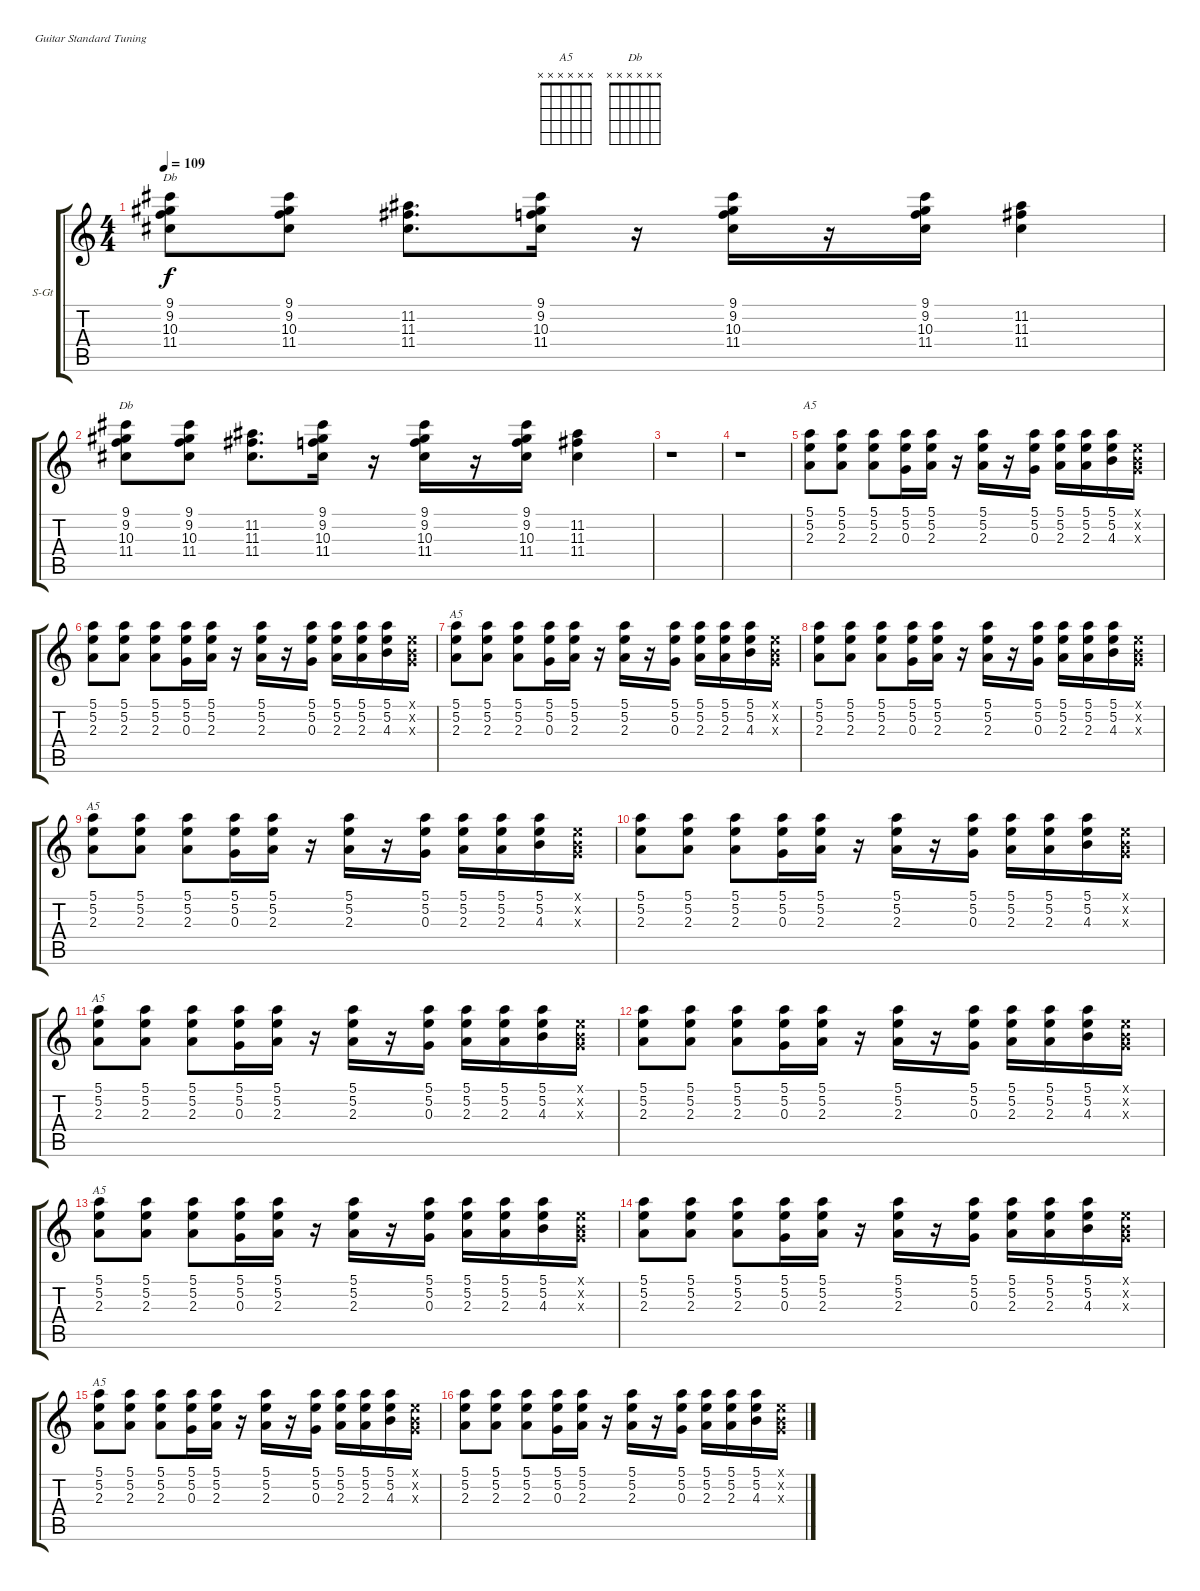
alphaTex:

\bracketExtendMode groupsimilarinstruments
\firstSystemTrackNameOrientation horizontal
\otherSystemsTrackNameOrientation horizontal
\track ("Guitar" "S-Gt") {instrument acousticgrandpiano}
\staff {score tabs}
\tuning (E4 B3 G3 D3 A2 E2)
\displaytranspose 12
\chord ("A5" x x x x x x)
\chord ("Db" x x x x x x)
\ts (4 4)
\tempo 109
\clef g2
\ks c
(9.1 9.2 10.3 11.4).8{ch "Db" dy f} (9.1 9.2 10.3 11.4).8 (11.2 11.3 11.4).8{d} (9.1 9.2 10.3 11.4).16 r.16 (9.1 9.2 10.3 11.4).16 r.16 (9.1 9.2 10.3 11.4).16 (11.2 11.3 11.4).4 |
(9.1 9.2 10.3 11.4).8{ch "Db"} (9.1 9.2 10.3 11.4).8 (11.2 11.3 11.4).8{d} (9.1 9.2 10.3 11.4).16 r.16 (9.1 9.2 10.3 11.4).16 r.16 (9.1 9.2 10.3 11.4).16 (11.2 11.3 11.4).4 |
r.1 |
r.1 |
(5.1 5.2 2.3).8{ch "A5"} (5.1 5.2 2.3).8 (5.1 5.2 2.3).8 (5.1 5.2 0.3).16 (5.1 5.2 2.3).16 r.16 (5.1 5.2 2.3).16 r.16 (5.1 5.2 0.3).16 (5.1 5.2 2.3).16 (5.1 5.2 2.3).16 (5.1 5.2 4.3).16 (0.1{x} 0.2{x} 0.3{x}).16 |
(5.1 5.2 2.3).8 (5.1 5.2 2.3).8 (5.1 5.2 2.3).8 (5.1 5.2 0.3).16 (5.1 5.2 2.3).16 r.16 (5.1 5.2 2.3).16 r.16 (5.1 5.2 0.3).16 (5.1 5.2 2.3).16 (5.1 5.2 2.3).16 (5.1 5.2 4.3).16 (0.1{x} 0.2{x} 0.3{x}).16 |
(5.1 5.2 2.3).8{ch "A5"} (5.1 5.2 2.3).8 (5.1 5.2 2.3).8 (5.1 5.2 0.3).16 (5.1 5.2 2.3).16 r.16 (5.1 5.2 2.3).16 r.16 (5.1 5.2 0.3).16 (5.1 5.2 2.3).16 (5.1 5.2 2.3).16 (5.1 5.2 4.3).16 (0.1{x} 0.2{x} 0.3{x}).16 |
(5.1 5.2 2.3).8 (5.1 5.2 2.3).8 (5.1 5.2 2.3).8 (5.1 5.2 0.3).16 (5.1 5.2 2.3).16 r.16 (5.1 5.2 2.3).16 r.16 (5.1 5.2 0.3).16 (5.1 5.2 2.3).16 (5.1 5.2 2.3).16 (5.1 5.2 4.3).16 (0.1{x} 0.2{x} 0.3{x}).16 |
(5.1 5.2 2.3).8{ch "A5"} (5.1 5.2 2.3).8 (5.1 5.2 2.3).8 (5.1 5.2 0.3).16 (5.1 5.2 2.3).16 r.16 (5.1 5.2 2.3).16 r.16 (5.1 5.2 0.3).16 (5.1 5.2 2.3).16 (5.1 5.2 2.3).16 (5.1 5.2 4.3).16 (0.1{x} 0.2{x} 0.3{x}).16 |
(5.1 5.2 2.3).8 (5.1 5.2 2.3).8 (5.1 5.2 2.3).8 (5.1 5.2 0.3).16 (5.1 5.2 2.3).16 r.16 (5.1 5.2 2.3).16 r.16 (5.1 5.2 0.3).16 (5.1 5.2 2.3).16 (5.1 5.2 2.3).16 (5.1 5.2 4.3).16 (0.1{x} 0.2{x} 0.3{x}).16 |
(5.1 5.2 2.3).8{ch "A5"} (5.1 5.2 2.3).8 (5.1 5.2 2.3).8 (5.1 5.2 0.3).16 (5.1 5.2 2.3).16 r.16 (5.1 5.2 2.3).16 r.16 (5.1 5.2 0.3).16 (5.1 5.2 2.3).16 (5.1 5.2 2.3).16 (5.1 5.2 4.3).16 (0.1{x} 0.2{x} 0.3{x}).16 |
(5.1 5.2 2.3).8 (5.1 5.2 2.3).8 (5.1 5.2 2.3).8 (5.1 5.2 0.3).16 (5.1 5.2 2.3).16 r.16 (5.1 5.2 2.3).16 r.16 (5.1 5.2 0.3).16 (5.1 5.2 2.3).16 (5.1 5.2 2.3).16 (5.1 5.2 4.3).16 (0.1{x} 0.2{x} 0.3{x}).16 |
(5.1 5.2 2.3).8{ch "A5"} (5.1 5.2 2.3).8 (5.1 5.2 2.3).8 (5.1 5.2 0.3).16 (5.1 5.2 2.3).16 r.16 (5.1 5.2 2.3).16 r.16 (5.1 5.2 0.3).16 (5.1 5.2 2.3).16 (5.1 5.2 2.3).16 (5.1 5.2 4.3).16 (0.1{x} 0.2{x} 0.3{x}).16 |
(5.1 5.2 2.3).8 (5.1 5.2 2.3).8 (5.1 5.2 2.3).8 (5.1 5.2 0.3).16 (5.1 5.2 2.3).16 r.16 (5.1 5.2 2.3).16 r.16 (5.1 5.2 0.3).16 (5.1 5.2 2.3).16 (5.1 5.2 2.3).16 (5.1 5.2 4.3).16 (0.1{x} 0.2{x} 0.3{x}).16 |
(5.1 5.2 2.3).8{ch "A5"} (5.1 5.2 2.3).8 (5.1 5.2 2.3).8 (5.1 5.2 0.3).16 (5.1 5.2 2.3).16 r.16 (5.1 5.2 2.3).16 r.16 (5.1 5.2 0.3).16 (5.1 5.2 2.3).16 (5.1 5.2 2.3).16 (5.1 5.2 4.3).16 (0.1{x} 0.2{x} 0.3{x}).16 |
(5.1 5.2 2.3).8 (5.1 5.2 2.3).8 (5.1 5.2 2.3).8 (5.1 5.2 0.3).16 (5.1 5.2 2.3).16 r.16 (5.1 5.2 2.3).16 r.16 (5.1 5.2 0.3).16 (5.1 5.2 2.3).16 (5.1 5.2 2.3).16 (5.1 5.2 4.3).16 (0.1{x} 0.2{x} 0.3{x}).16
